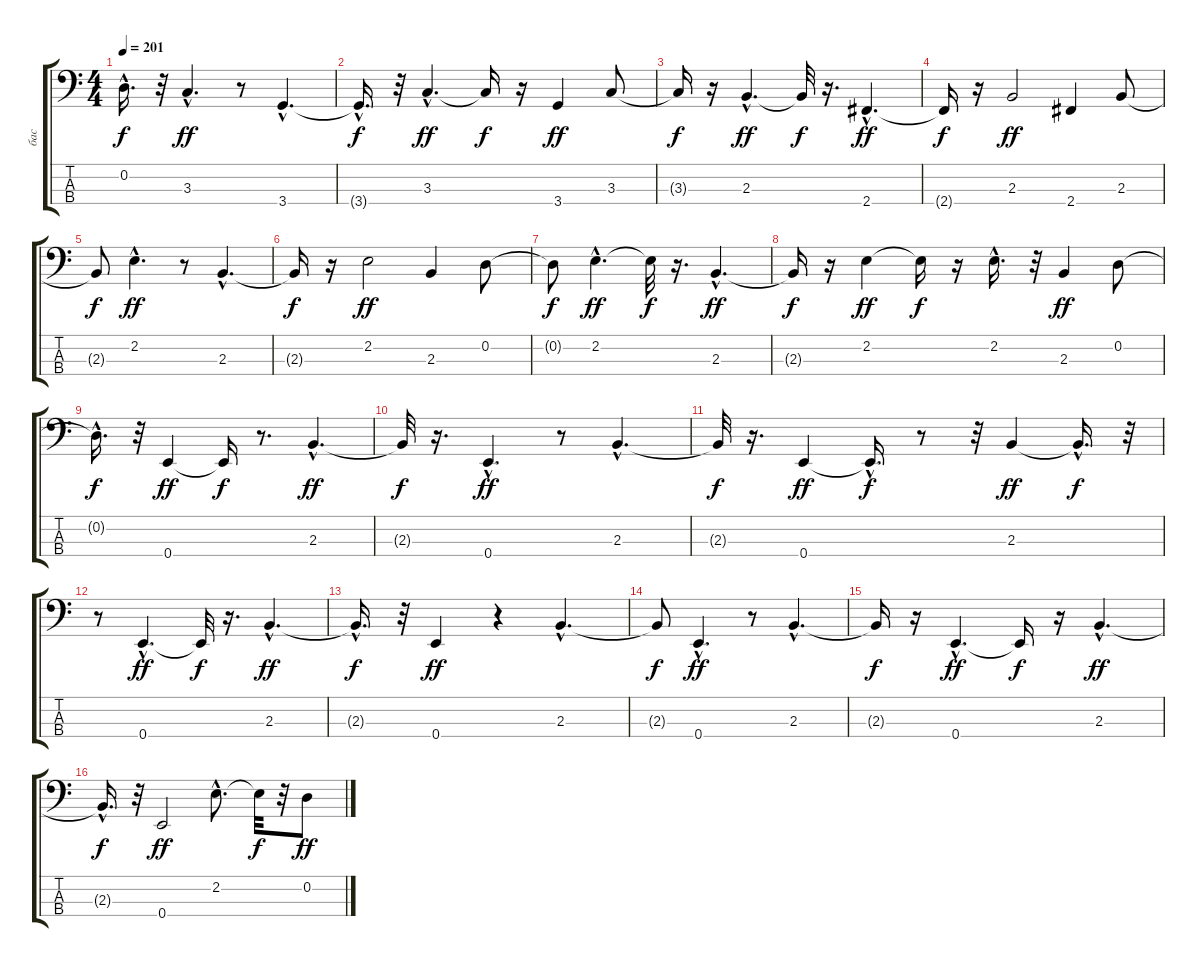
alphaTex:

\track ("бас" "бас") {instrument fretlessbass}
\staff {score tabs}
\tuning (G2 D2 A1 E1) {hide}
\ts (4 4)
\tempo 201
\clef f4
\ks c
0.2{hac t}.16{d dy f} r.32 3.3{hac}.4{d dy ff} r.8 3.4{hac}.4{d} |
3.4{hac t}.16{d dy f} r.32 3.3{hac}.4{d dy ff} 3.3{t}.16{dy f} r.16 3.4.4{dy ff} 3.3.8 |
3.3{t}.16{dy f} r.16 2.3{hac}.4{d dy ff} 2.3{t}.32{dy f} r.16{d} 2.4{hac}.4{d dy ff} |
2.4{t}.16{dy f} r.16 2.3.2{dy ff} 2.4.4 2.3.8 |
2.3{t}.8{dy f} 2.2{hac}.4{d dy ff} r.8 2.3{hac}.4{d} |
2.3{t}.16{dy f} r.16 2.2.2{dy ff} 2.3.4 0.2.8 |
0.2{t}.8{dy f} 2.2{hac}.4{d dy ff} 2.2{t}.32{dy f} r.16{d} 2.3{hac}.4{d dy ff} |
2.3{t}.16{dy f} r.16 2.2.4{dy ff} 2.2{t}.16{dy f} r.16 2.2{hac}.16{d} r.32 2.3.4{dy ff} 0.2.8 |
0.2{hac t}.16{d dy f} r.32 0.4.4{dy ff} 0.4{t}.16{dy f} r.8{d} 2.3{hac}.4{d dy ff} |
2.3{t}.32{dy f} r.16{d} 0.4{hac}.4{d dy ff} r.8 2.3{hac}.4{d} |
2.3{t}.32{dy f} r.16{d} 0.4.4{dy ff} 0.4{hac t}.16{d dy f} r.8 r.32 2.3.4{dy ff} 2.3{hac t}.16{d dy f} r.32 |
r.8 0.4{hac}.4{d dy ff} 0.4{t}.32{dy f} r.16{d} 2.3{hac}.4{d dy ff} |
2.3{hac t}.16{d dy f} r.32 0.4.4{dy ff} r.4 2.3{hac}.4{d} |
2.3{t}.8{dy f} 0.4{hac}.4{d dy ff} r.8 2.3{hac}.4{d} |
2.3{t}.16{dy f} r.16 0.4{hac}.4{d dy ff} 0.4{t}.16{dy f} r.16 2.3{hac}.4{d dy ff} |
2.3{hac t}.16{d dy f} r.32 0.4.2{dy ff} 2.2{hac}.8{d} 2.2{t}.32{dy f} r.32 0.2.8{dy ff}
